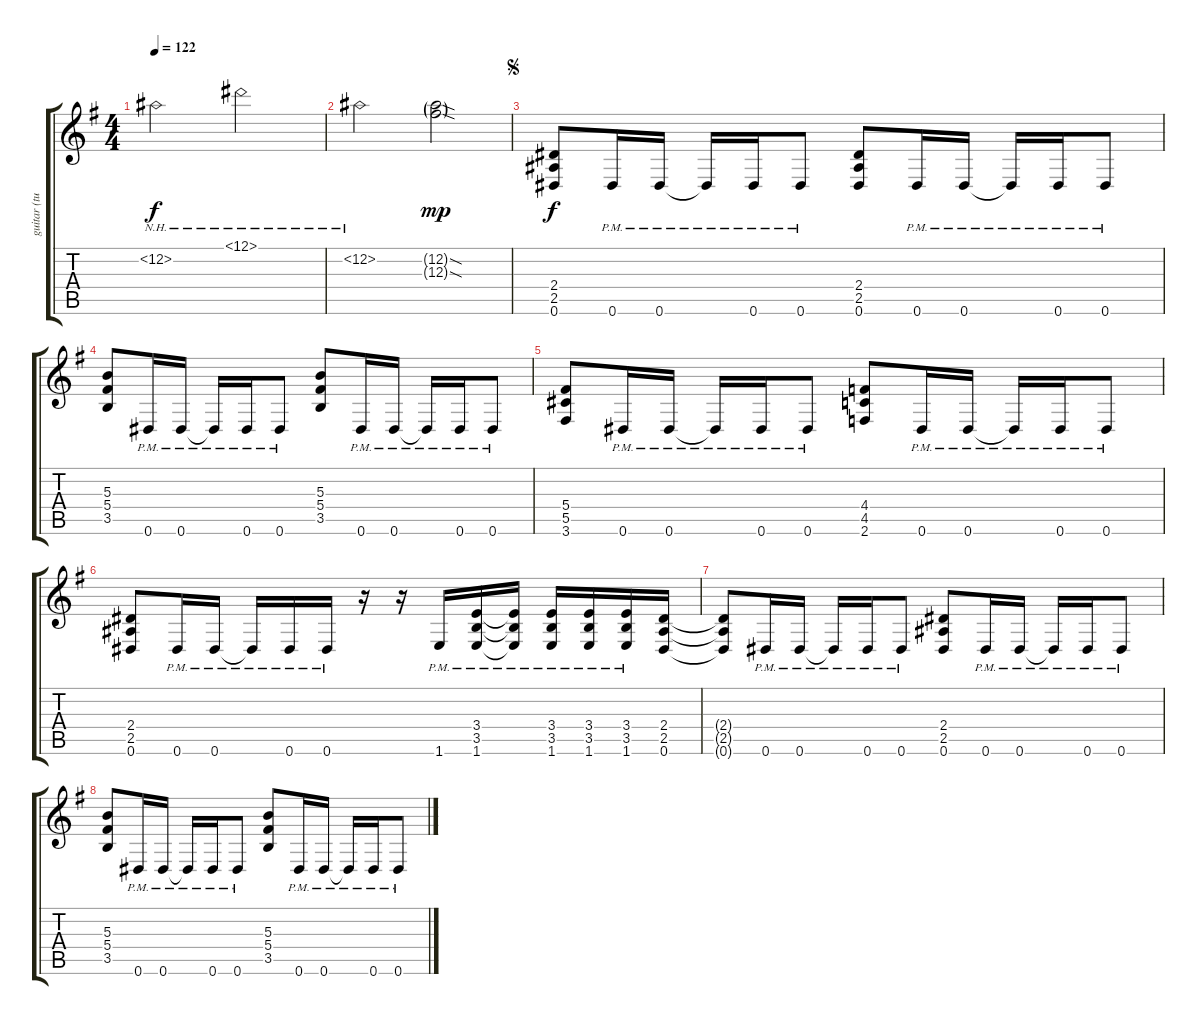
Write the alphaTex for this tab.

\track ("guitar (tune to Eb)" "guitar (tu") {instrument distortionguitar}
\staff {score tabs}
\tuning (Eb4 Bb3 Gb3 Db3 Ab2 Eb2) {hide}
\ts (4 4)
\tempo 122
\clef g2
\ks g
12.2{nh}.2{dy f} 12.1{nh}.2 |
12.2{nh}.2 (12.2{sod g} 12.3{sod g}).2{dy mp} |
\jump segno
(2.4 2.5 0.6).8{dy f} 0.6{pm}.16 0.6{pm}.16 0.6{pm t}.16 0.6{pm}.16 0.6{pm}.8 (2.4 2.5 0.6).8 0.6{pm}.16 0.6{pm}.16 0.6{pm t}.16 0.6{pm}.16 0.6{pm}.8 |
(5.3 5.4 3.5).8 0.6{pm}.16 0.6{pm}.16 0.6{pm t}.16 0.6{pm}.16 0.6{pm}.8 (5.3 5.4 3.5).8 0.6{pm}.16 0.6{pm}.16 0.6{pm t}.16 0.6{pm}.16 0.6{pm}.8 |
(5.4 5.5 3.6).8 0.6{pm}.16 0.6{pm}.16 0.6{pm t}.16 0.6{pm}.16 0.6{pm}.8 (4.4 4.5 2.6).8 0.6{pm}.16 0.6{pm}.16 0.6{pm t}.16 0.6{pm}.16 0.6{pm}.8 |
(2.4 2.5 0.6).8 0.6{pm}.16 0.6{pm}.16 0.6{pm t}.16 0.6{pm}.16 0.6{pm}.16 r.16 r.16 1.6{pm}.16 (3.4{pm} 3.5{pm} 1.6{pm}).16 (3.4{pm t} 3.5{pm t} 1.6{pm t}).16 (3.4{pm} 3.5{pm} 1.6{pm}).16 (3.4{pm} 3.5{pm} 1.6{pm}).16 (3.4{pm} 3.5{pm} 1.6{pm}).16 (2.4 2.5 0.6).16 |
(2.4{t} 2.5{t} 0.6{t}).8 0.6{pm}.16 0.6{pm}.16 0.6{pm t}.16 0.6{pm}.16 0.6{pm}.8 (2.4 2.5 0.6).8 0.6{pm}.16 0.6{pm}.16 0.6{pm t}.16 0.6{pm}.16 0.6{pm}.8 |
(5.3 5.4 3.5).8 0.6{pm}.16 0.6{pm}.16 0.6{pm t}.16 0.6{pm}.16 0.6{pm}.8 (5.3 5.4 3.5).8 0.6{pm}.16 0.6{pm}.16 0.6{pm t}.16 0.6{pm}.16 0.6{pm}.8
